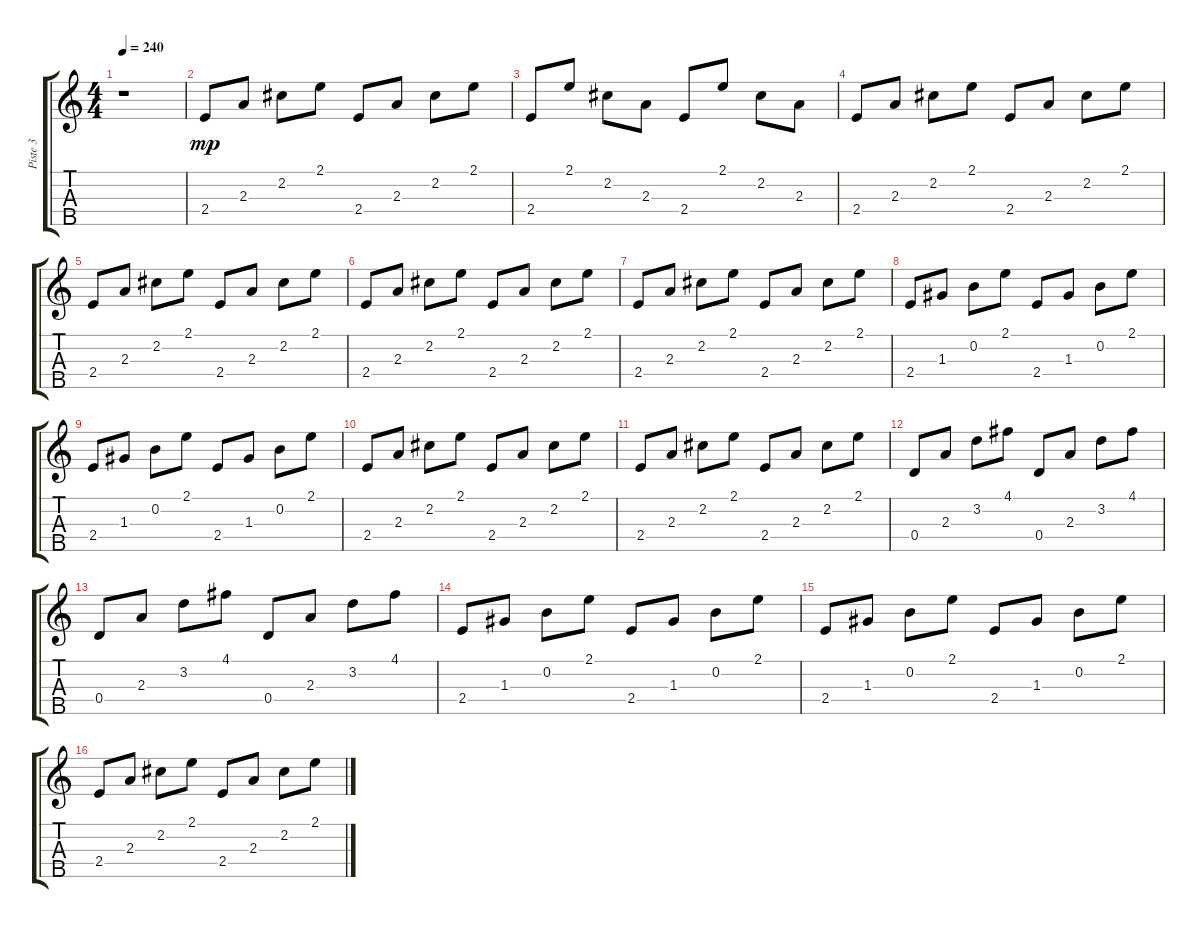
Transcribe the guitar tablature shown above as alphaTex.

\track ("Piste 3" "Piste 3") {instrument banjo}
\staff {score tabs}
\tuning (D4 B3 G3 D3 G4) {hide}
\displaytranspose 12
\ts (4 4)
\tempo 240
\clef g2
\ks c
r.1{dy mp instrument banjo} |
2.4.8 2.3.8 2.2.8 2.1.8 2.4.8 2.3.8 2.2.8 2.1.8 |
2.4.8 2.1.8 2.2.8 2.3.8 2.4.8 2.1.8 2.2.8 2.3.8 |
2.4.8 2.3.8 2.2.8 2.1.8 2.4.8 2.3.8 2.2.8 2.1.8 |
2.4.8 2.3.8 2.2.8 2.1.8 2.4.8 2.3.8 2.2.8 2.1.8 |
2.4.8 2.3.8 2.2.8 2.1.8 2.4.8 2.3.8 2.2.8 2.1.8 |
2.4.8 2.3.8 2.2.8 2.1.8 2.4.8 2.3.8 2.2.8 2.1.8 |
2.4.8 1.3.8 0.2.8 2.1.8 2.4.8 1.3.8 0.2.8 2.1.8 |
2.4.8 1.3.8 0.2.8 2.1.8 2.4.8 1.3.8 0.2.8 2.1.8 |
2.4.8 2.3.8 2.2.8 2.1.8 2.4.8 2.3.8 2.2.8 2.1.8 |
2.4.8 2.3.8 2.2.8 2.1.8 2.4.8 2.3.8 2.2.8 2.1.8 |
0.4.8 2.3.8 3.2.8 4.1.8 0.4.8 2.3.8 3.2.8 4.1.8 |
0.4.8 2.3.8 3.2.8 4.1.8 0.4.8 2.3.8 3.2.8 4.1.8 |
2.4.8 1.3.8 0.2.8 2.1.8 2.4.8 1.3.8 0.2.8 2.1.8 |
2.4.8 1.3.8 0.2.8 2.1.8 2.4.8 1.3.8 0.2.8 2.1.8 |
2.4.8 2.3.8 2.2.8 2.1.8 2.4.8 2.3.8 2.2.8 2.1.8
